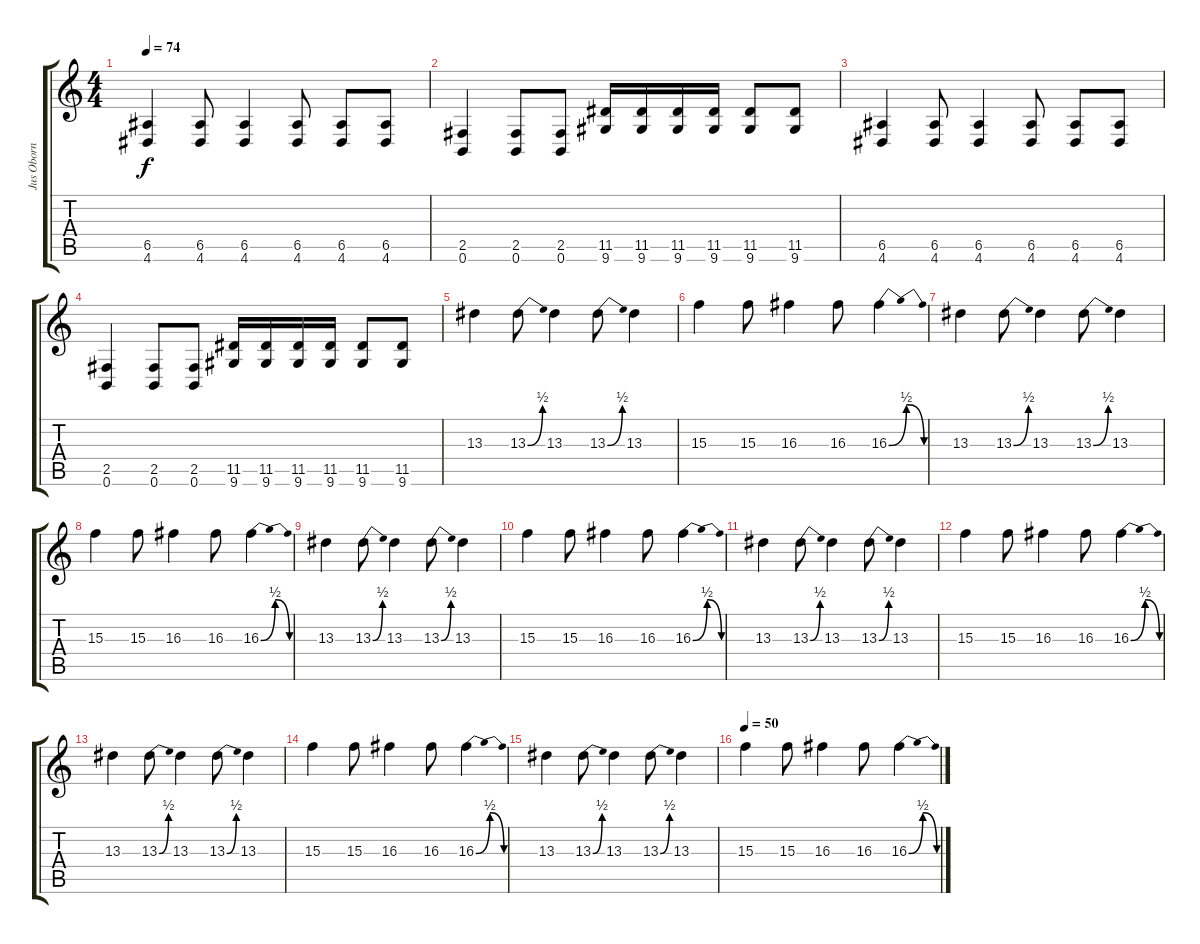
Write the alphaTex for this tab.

\track ("Jus Oborn" "Jus Oborn") {instrument distortionguitar}
\staff {score tabs}
\tuning (B3 Gb3 D3 A2 E2 B1) {hide}
\ts (4 4)
\tempo 74
\clef g2
\ks c
(6.5 4.6).4{dy f} (6.5 4.6).8 (6.5 4.6).4 (6.5 4.6).8 (6.5 4.6).8 (6.5 4.6).8 |
(2.5 0.6).4 (2.5 0.6).8 (2.5 0.6).8 (11.5 9.6).16 (11.5 9.6).16 (11.5 9.6).16 (11.5 9.6).16 (11.5 9.6).8 (11.5 9.6).8 |
(6.5 4.6).4 (6.5 4.6).8 (6.5 4.6).4 (6.5 4.6).8 (6.5 4.6).8 (6.5 4.6).8 |
(2.5 0.6).4 (2.5 0.6).8 (2.5 0.6).8 (11.5 9.6).16 (11.5 9.6).16 (11.5 9.6).16 (11.5 9.6).16 (11.5 9.6).8 (11.5 9.6).8 |
13.3.4 13.3{be (bend 0 0 60 2)}.8 13.3.4 13.3{be (bend 0 0 60 2)}.8 13.3.4 |
15.3.4 15.3.8 16.3.4 16.3.8 16.3{be (bendrelease 0 0 15 2 45 2 60 0)}.4 |
13.3.4 13.3{be (bend 0 0 60 2)}.8 13.3.4 13.3{be (bend 0 0 60 2)}.8 13.3.4 |
15.3.4 15.3.8 16.3.4 16.3.8 16.3{be (bendrelease 0 0 15 2 45 2 60 0)}.4 |
13.3.4 13.3{be (bend 0 0 60 2)}.8 13.3.4 13.3{be (bend 0 0 60 2)}.8 13.3.4 |
15.3.4 15.3.8 16.3.4 16.3.8 16.3{be (bendrelease 0 0 15 2 45 2 60 0)}.4 |
13.3.4 13.3{be (bend 0 0 60 2)}.8 13.3.4 13.3{be (bend 0 0 60 2)}.8 13.3.4 |
15.3.4 15.3.8 16.3.4 16.3.8 16.3{be (bendrelease 0 0 15 2 45 2 60 0)}.4 |
13.3.4 13.3{be (bend 0 0 60 2)}.8 13.3.4 13.3{be (bend 0 0 60 2)}.8 13.3.4 |
15.3.4 15.3.8 16.3.4 16.3.8 16.3{be (bendrelease 0 0 15 2 45 2 60 0)}.4 |
13.3.4 13.3{be (bend 0 0 60 2)}.8 13.3.4 13.3{be (bend 0 0 60 2)}.8 13.3.4 |
\tempo 50
15.3.4 15.3.8 16.3.4 16.3.8 16.3{be (bendrelease 0 0 15 2 45 2 60 0)}.4
